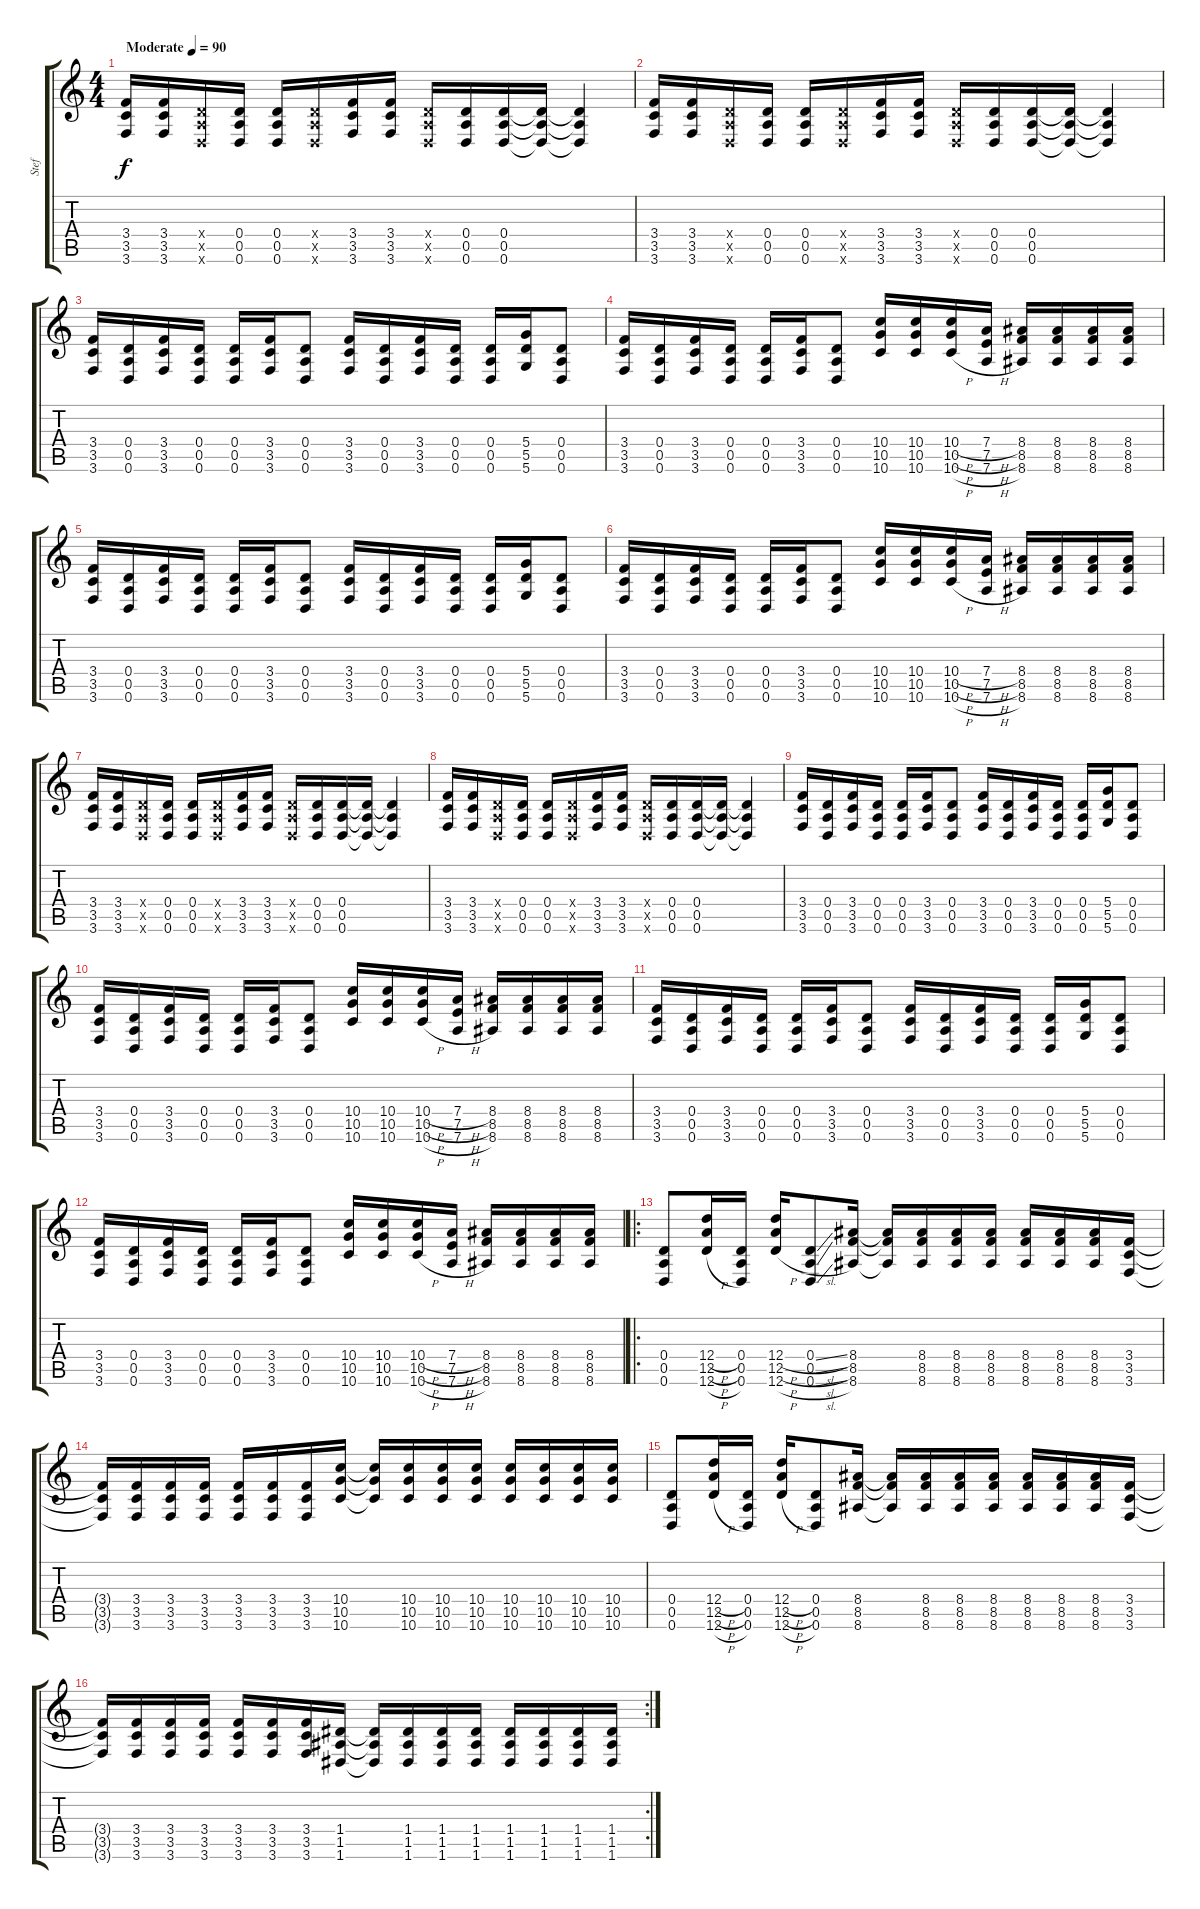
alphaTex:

\track ("Stef" "Stef") {instrument distortionguitar}
\staff {score tabs}
\tuning (E4 B3 G3 D3 A2 D2) {hide}
\ts (4 4)
\tempo (90 "Moderate")
\clef g2
\ks c
(3.4 3.5 3.6).16{dy f instrument distortionguitar} (3.4 3.5 3.6).16 (0.4{x} 0.5{x} 0.6{x}).16 (0.4 0.5 0.6).16 (0.4 0.5 0.6).16 (0.4{x} 0.5{x} 0.6{x}).16 (3.4 3.5 3.6).16 (3.4 3.5 3.6).16 (0.4{x} 0.5{x} 0.6{x}).16 (0.4 0.5 0.6).16 (0.4 0.5 0.6).16 (0.4{t} 0.5{t} 0.6{t}).16 (0.4{t} 0.5{t} 0.6{t}).4 |
(3.4 3.5 3.6).16 (3.4 3.5 3.6).16 (0.4{x} 0.5{x} 0.6{x}).16 (0.4 0.5 0.6).16 (0.4 0.5 0.6).16 (0.4{x} 0.5{x} 0.6{x}).16 (3.4 3.5 3.6).16 (3.4 3.5 3.6).16 (0.4{x} 0.5{x} 0.6{x}).16 (0.4 0.5 0.6).16 (0.4 0.5 0.6).16 (0.4{t} 0.5{t} 0.6{t}).16 (0.4{t} 0.5{t} 0.6{t}).4 |
(3.4 3.5 3.6).16 (0.4 0.5 0.6).16 (3.4 3.5 3.6).16 (0.4 0.5 0.6).16 (0.4 0.5 0.6).16 (3.4 3.5 3.6).16 (0.4 0.5 0.6).8 (3.4 3.5 3.6).16 (0.4 0.5 0.6).16 (3.4 3.5 3.6).16 (0.4 0.5 0.6).16 (0.4 0.5 0.6).16 (5.4 5.5 5.6).16 (0.4 0.5 0.6).8 |
(3.4 3.5 3.6).16 (0.4 0.5 0.6).16 (3.4 3.5 3.6).16 (0.4 0.5 0.6).16 (0.4 0.5 0.6).16 (3.4 3.5 3.6).16 (0.4 0.5 0.6).8 (10.4 10.5 10.6).16 (10.4 10.5 10.6).16 (10.4{h} 10.5{h} 10.6{h}).16 (7.4{h} 7.5{h} 7.6{h}).16 (8.4 8.5 8.6).16 (8.4 8.5 8.6).16 (8.4 8.5 8.6).16 (8.4 8.5 8.6).16 |
(3.4 3.5 3.6).16 (0.4 0.5 0.6).16 (3.4 3.5 3.6).16 (0.4 0.5 0.6).16 (0.4 0.5 0.6).16 (3.4 3.5 3.6).16 (0.4 0.5 0.6).8 (3.4 3.5 3.6).16 (0.4 0.5 0.6).16 (3.4 3.5 3.6).16 (0.4 0.5 0.6).16 (0.4 0.5 0.6).16 (5.4 5.5 5.6).16 (0.4 0.5 0.6).8 |
(3.4 3.5 3.6).16 (0.4 0.5 0.6).16 (3.4 3.5 3.6).16 (0.4 0.5 0.6).16 (0.4 0.5 0.6).16 (3.4 3.5 3.6).16 (0.4 0.5 0.6).8 (10.4 10.5 10.6).16 (10.4 10.5 10.6).16 (10.4{h} 10.5{h} 10.6{h}).16 (7.4{h} 7.5{h} 7.6{h}).16 (8.4 8.5 8.6).16 (8.4 8.5 8.6).16 (8.4 8.5 8.6).16 (8.4 8.5 8.6).16 |
(3.4 3.5 3.6).16 (3.4 3.5 3.6).16 (0.4{x} 0.5{x} 0.6{x}).16 (0.4 0.5 0.6).16 (0.4 0.5 0.6).16 (0.4{x} 0.5{x} 0.6{x}).16 (3.4 3.5 3.6).16 (3.4 3.5 3.6).16 (0.4{x} 0.5{x} 0.6{x}).16 (0.4 0.5 0.6).16 (0.4 0.5 0.6).16 (0.4{t} 0.5{t} 0.6{t}).16 (0.4{t} 0.5{t} 0.6{t}).4 |
(3.4 3.5 3.6).16 (3.4 3.5 3.6).16 (0.4{x} 0.5{x} 0.6{x}).16 (0.4 0.5 0.6).16 (0.4 0.5 0.6).16 (0.4{x} 0.5{x} 0.6{x}).16 (3.4 3.5 3.6).16 (3.4 3.5 3.6).16 (0.4{x} 0.5{x} 0.6{x}).16 (0.4 0.5 0.6).16 (0.4 0.5 0.6).16 (0.4{t} 0.5{t} 0.6{t}).16 (0.4{t} 0.5{t} 0.6{t}).4 |
(3.4 3.5 3.6).16 (0.4 0.5 0.6).16 (3.4 3.5 3.6).16 (0.4 0.5 0.6).16 (0.4 0.5 0.6).16 (3.4 3.5 3.6).16 (0.4 0.5 0.6).8 (3.4 3.5 3.6).16 (0.4 0.5 0.6).16 (3.4 3.5 3.6).16 (0.4 0.5 0.6).16 (0.4 0.5 0.6).16 (5.4 5.5 5.6).16 (0.4 0.5 0.6).8 |
(3.4 3.5 3.6).16 (0.4 0.5 0.6).16 (3.4 3.5 3.6).16 (0.4 0.5 0.6).16 (0.4 0.5 0.6).16 (3.4 3.5 3.6).16 (0.4 0.5 0.6).8 (10.4 10.5 10.6).16 (10.4 10.5 10.6).16 (10.4{h} 10.5{h} 10.6{h}).16 (7.4{h} 7.5{h} 7.6{h}).16 (8.4 8.5 8.6).16 (8.4 8.5 8.6).16 (8.4 8.5 8.6).16 (8.4 8.5 8.6).16 |
(3.4 3.5 3.6).16 (0.4 0.5 0.6).16 (3.4 3.5 3.6).16 (0.4 0.5 0.6).16 (0.4 0.5 0.6).16 (3.4 3.5 3.6).16 (0.4 0.5 0.6).8 (3.4 3.5 3.6).16 (0.4 0.5 0.6).16 (3.4 3.5 3.6).16 (0.4 0.5 0.6).16 (0.4 0.5 0.6).16 (5.4 5.5 5.6).16 (0.4 0.5 0.6).8 |
(3.4 3.5 3.6).16 (0.4 0.5 0.6).16 (3.4 3.5 3.6).16 (0.4 0.5 0.6).16 (0.4 0.5 0.6).16 (3.4 3.5 3.6).16 (0.4 0.5 0.6).8 (10.4 10.5 10.6).16 (10.4 10.5 10.6).16 (10.4{h} 10.5{h} 10.6{h}).16 (7.4{h} 7.5{h} 7.6{h}).16 (8.4 8.5 8.6).16 (8.4 8.5 8.6).16 (8.4 8.5 8.6).16 (8.4 8.5 8.6).16 |
\ro
(0.4 0.5 0.6).8 (12.4{h} 12.5{h} 12.6{h}).16 (0.4 0.5 0.6).16 (12.4{h} 12.5{h} 12.6{h}).16 (0.4{sl} 0.5{sl} 0.6{sl}).8 (8.4 8.5 8.6).16 (8.4{t} 8.5{t} 8.6{t}).16 (8.4 8.5 8.6).16 (8.4 8.5 8.6).16 (8.4 8.5 8.6).16 (8.4 8.5 8.6).16 (8.4 8.5 8.6).16 (8.4 8.5 8.6).16 (3.4 3.5 3.6).16 |
(3.4{t} 3.5{t} 3.6{t}).16 (3.4 3.5 3.6).16 (3.4 3.5 3.6).16 (3.4 3.5 3.6).16 (3.4 3.5 3.6).16 (3.4 3.5 3.6).16 (3.4 3.5 3.6).16 (10.4 10.5 10.6).16 (10.4{t} 10.5{t} 10.6{t}).16 (10.4 10.5 10.6).16 (10.4 10.5 10.6).16 (10.4 10.5 10.6).16 (10.4 10.5 10.6).16 (10.4 10.5 10.6).16 (10.4 10.5 10.6).16 (10.4 10.5 10.6).16 |
(0.4 0.5 0.6).8 (12.4{h} 12.5{h} 12.6{h}).16 (0.4 0.5 0.6).16 (12.4{h} 12.5{h} 12.6{h}).16 (0.4 0.5 0.6).8 (8.4 8.5 8.6).16 (8.4{t} 8.5{t} 8.6{t}).16 (8.4 8.5 8.6).16 (8.4 8.5 8.6).16 (8.4 8.5 8.6).16 (8.4 8.5 8.6).16 (8.4 8.5 8.6).16 (8.4 8.5 8.6).16 (3.4 3.5 3.6).16 |
\rc 2
(3.4{t} 3.5{t} 3.6{t}).16 (3.4 3.5 3.6).16 (3.4 3.5 3.6).16 (3.4 3.5 3.6).16 (3.4 3.5 3.6).16 (3.4 3.5 3.6).16 (3.4 3.5 3.6).16 (1.4 1.5 1.6).16 (1.4{t} 1.5{t} 1.6{t}).16 (1.4 1.5 1.6).16 (1.4 1.5 1.6).16 (1.4 1.5 1.6).16 (1.4 1.5 1.6).16 (1.4 1.5 1.6).16 (1.4 1.5 1.6).16 (1.4 1.5 1.6).16
